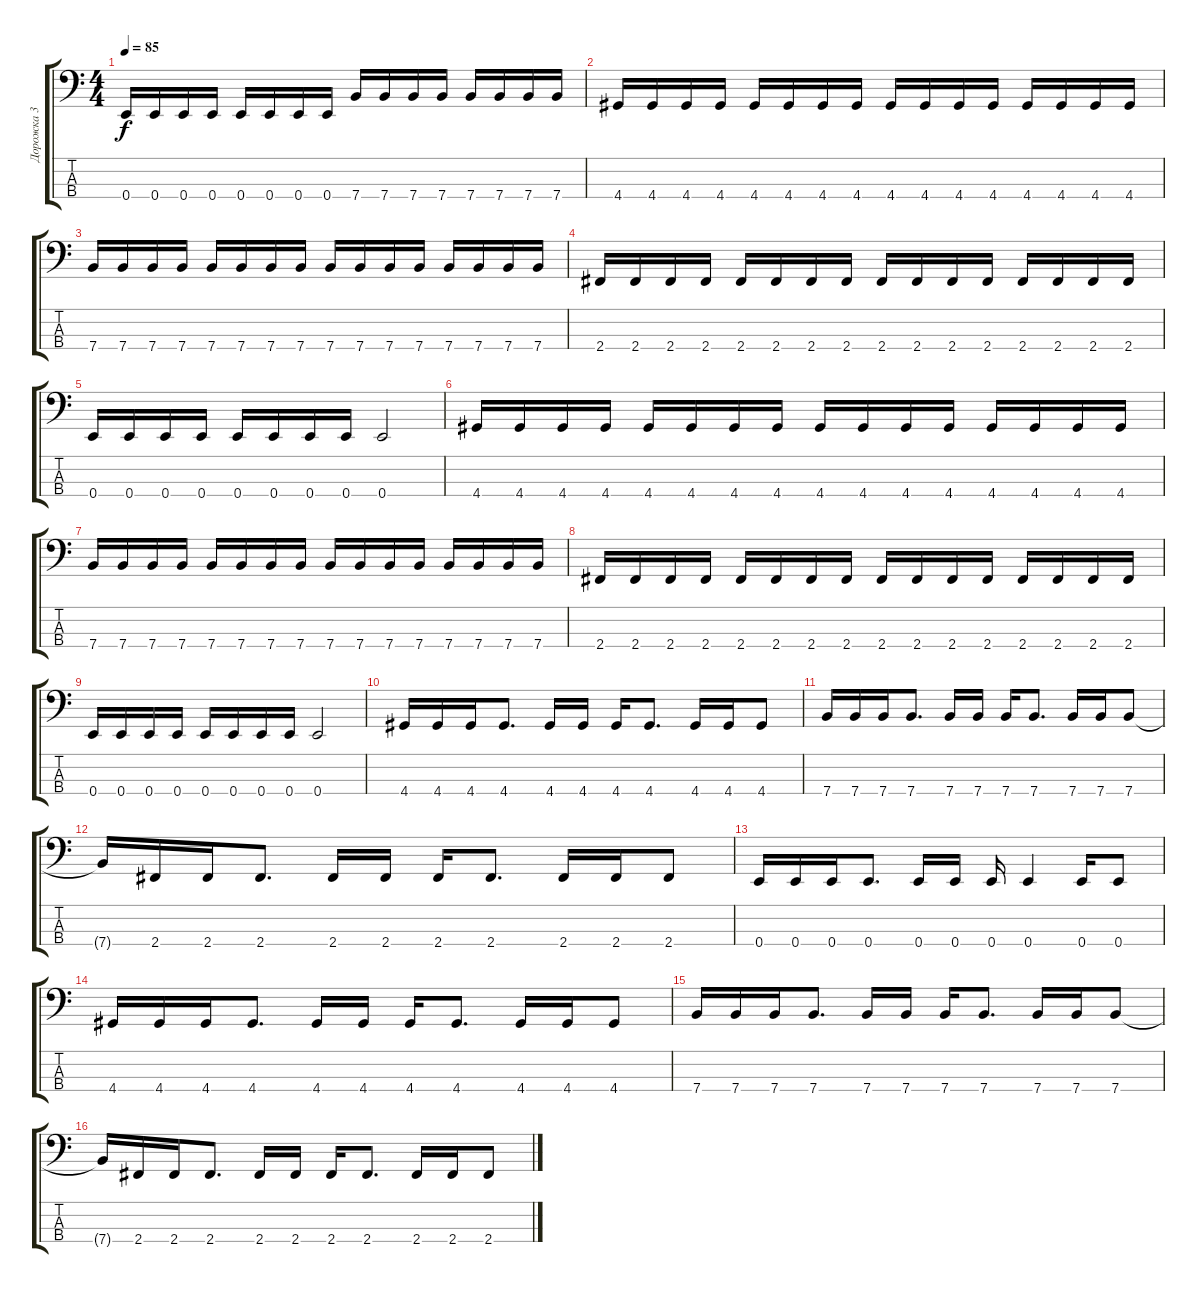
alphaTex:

\track ("Дорожка 3" "Дорожка 3") {instrument electricbassfinger}
\staff {score tabs}
\tuning (G2 D2 A1 E1) {hide}
\ts (4 4)
\tempo 85
\clef f4
\ks c
0.4.16{dy f} 0.4.16 0.4.16 0.4.16 0.4.16 0.4.16 0.4.16 0.4.16 7.4.16 7.4.16 7.4.16 7.4.16 7.4.16 7.4.16 7.4.16 7.4.16 |
4.4.16 4.4.16 4.4.16 4.4.16 4.4.16 4.4.16 4.4.16 4.4.16 4.4.16 4.4.16 4.4.16 4.4.16 4.4.16 4.4.16 4.4.16 4.4.16 |
7.4.16 7.4.16 7.4.16 7.4.16 7.4.16 7.4.16 7.4.16 7.4.16 7.4.16 7.4.16 7.4.16 7.4.16 7.4.16 7.4.16 7.4.16 7.4.16 |
2.4.16 2.4.16 2.4.16 2.4.16 2.4.16 2.4.16 2.4.16 2.4.16 2.4.16 2.4.16 2.4.16 2.4.16 2.4.16 2.4.16 2.4.16 2.4.16 |
0.4.16 0.4.16 0.4.16 0.4.16 0.4.16 0.4.16 0.4.16 0.4.16 0.4.2 |
4.4.16 4.4.16 4.4.16 4.4.16 4.4.16 4.4.16 4.4.16 4.4.16 4.4.16 4.4.16 4.4.16 4.4.16 4.4.16 4.4.16 4.4.16 4.4.16 |
7.4.16 7.4.16 7.4.16 7.4.16 7.4.16 7.4.16 7.4.16 7.4.16 7.4.16 7.4.16 7.4.16 7.4.16 7.4.16 7.4.16 7.4.16 7.4.16 |
2.4.16 2.4.16 2.4.16 2.4.16 2.4.16 2.4.16 2.4.16 2.4.16 2.4.16 2.4.16 2.4.16 2.4.16 2.4.16 2.4.16 2.4.16 2.4.16 |
0.4.16 0.4.16 0.4.16 0.4.16 0.4.16 0.4.16 0.4.16 0.4.16 0.4.2 |
4.4.16 4.4.16 4.4.16 4.4.8{d} 4.4.16 4.4.16 4.4.16 4.4.8{d} 4.4.16 4.4.16 4.4.8 |
7.4.16 7.4.16 7.4.16 7.4.8{d} 7.4.16 7.4.16 7.4.16 7.4.8{d} 7.4.16 7.4.16 7.4.8 |
7.4{t}.16 2.4.16 2.4.16 2.4.8{d} 2.4.16 2.4.16 2.4.16 2.4.8{d} 2.4.16 2.4.16 2.4.8 |
0.4.16 0.4.16 0.4.16 0.4.8{d} 0.4.16 0.4.16 0.4.16 0.4.4 0.4.16 0.4.8 |
4.4.16 4.4.16 4.4.16 4.4.8{d} 4.4.16 4.4.16 4.4.16 4.4.8{d} 4.4.16 4.4.16 4.4.8 |
7.4.16 7.4.16 7.4.16 7.4.8{d} 7.4.16 7.4.16 7.4.16 7.4.8{d} 7.4.16 7.4.16 7.4.8 |
7.4{t}.16 2.4.16 2.4.16 2.4.8{d} 2.4.16 2.4.16 2.4.16 2.4.8{d} 2.4.16 2.4.16 2.4.8
